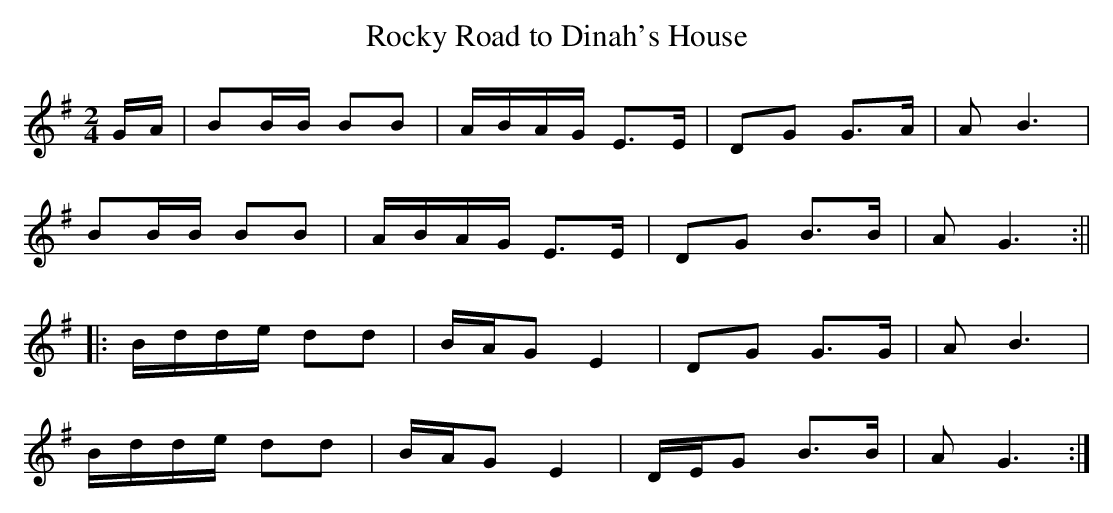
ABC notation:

X:1
T:Rocky Road to Dinah's House
M:2/4
L:1/8
K:G
G/A/|BB/B/ BB|A/B/A/G/ E>E|DG G>A|A B3|
BB/B/ BB|A/B/A/G/ E>E|DG B>B|A G3:||
|:B/d/d/e/ dd|B/A/G E2|DG G>G|AB3|
B/d/d/e/ dd|B/A/G E2|D/E/G B>B|A G3:|]
